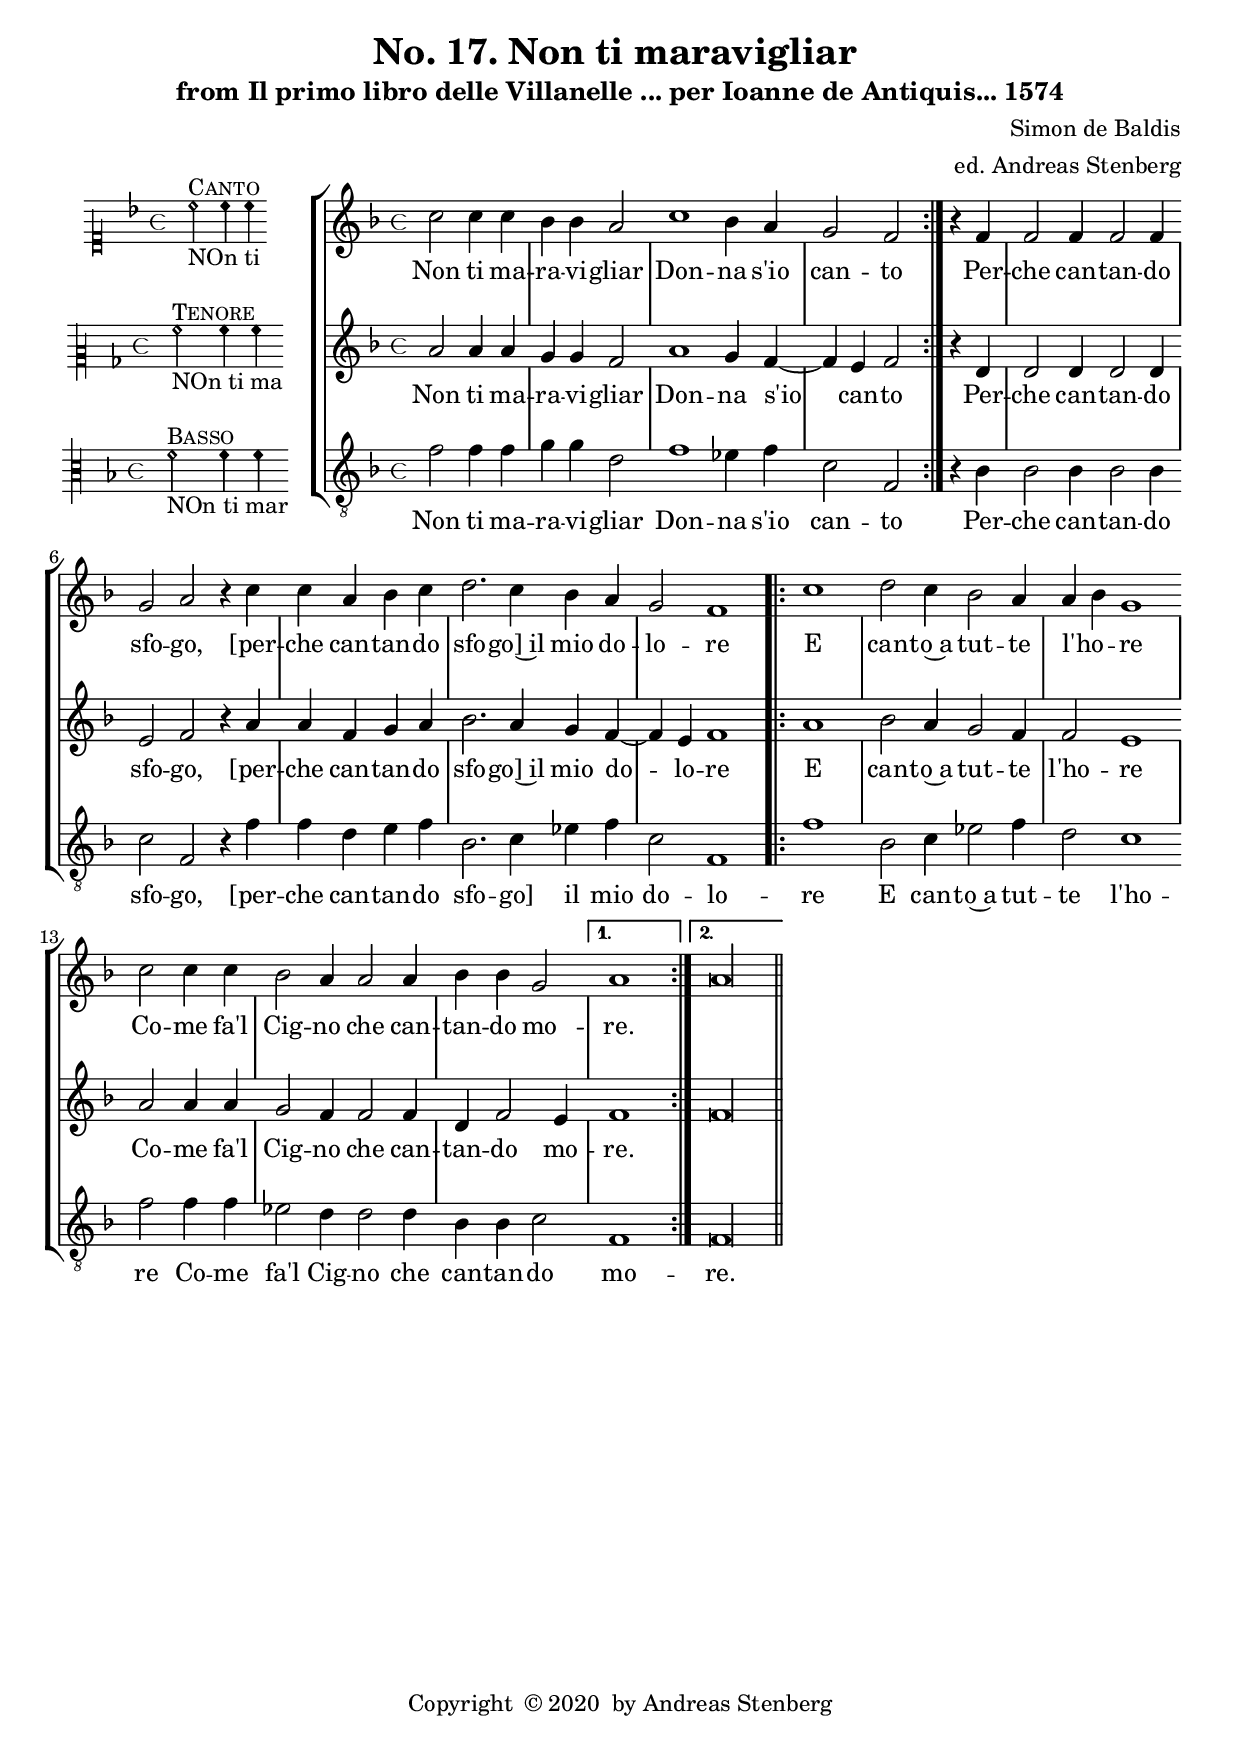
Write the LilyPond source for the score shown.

\version "2.18.0"
\include "deutsch.ly"
#(append! supported-clefs '(("mensural-f3" . ("clefs.mensural.f" 0 0))))
ficta = \once \set suggestAccidentals =##t
\header {
  title = "No. 17. Non ti maravigliar "
  subtitle = "from Il primo libro delle Villanelle ... per Ioanne de Antiquis... 1574"
  composer = "Simon de Baldis"
  arranger = "ed. Andreas Stenberg"
  poet = ""
  meter =""
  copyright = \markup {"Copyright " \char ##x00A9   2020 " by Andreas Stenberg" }
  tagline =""
}
global = {
  \key f \major
  \override Staff.TimeSignature.style = #'mensural
}
%% PDF p. 37-38.
sopMusic = \relative c' {

  \set Score.tempoHideNote = ##t
  \tempo 2 = 76
  \time 4/4
  \set Timing.measureLength = #(ly:make-moment 4/4)
  \override Staff.BarLine.transparent =##t
  \repeat volta 2 {
    c'2 c4 c4
    b4 b4 a2
    \set Timing.measureLength = #(ly:make-moment 6/4)
    c1 b4 a4
    g2 f2
    \revert Staff.BarLine.transparent
  }

  r4 f4
  \override Staff.BarLine.transparent =##t
  f2 f4 f2 f4
  g2 a2 r4 c4
  \set Timing.measureLength = #(ly:make-moment 4/4)
  c4 a4 b4 c4
  \set Timing.measureLength = #(ly:make-moment 6/4)
  d2. c4 b4 a4
  g2 f1
  \revert Staff.BarLine.transparent
  \repeat volta 2 {
    \set Timing.measureLength = #(ly:make-moment 4/4)
    c'1
    \override Staff.BarLine.transparent =##t
    \set Timing.measureLength = #(ly:make-moment 6/4)
    d2 c4 b2 a4
    a4( b4) g1
    \set Timing.measureLength = #(ly:make-moment 4/4)
    c2 c4 c4
    \set Timing.measureLength = #(ly:make-moment 6/4)
    b2 a4 a2 a4
    \set Timing.measureLength = #(ly:make-moment 4/4)
    b4 b4 g2
  }
  \alternative {
    { a1   \revert Staff.BarLine.transparent
    }
    { \cadenzaOn
      a\longa }
  }
  \bar "||"
}
sopWords = \lyricmode {
  Non ti ma -- ra -- vi -- gliar
  Don -- na s'io can -- to
  Per -- che can -- tan -- do sfo -- go,
  [per -- che can -- tan -- do sfo -- go]~il mio do -- lo -- re
  E can -- to~a tut -- te l'ho -- re
  Co -- me fa'l Cig -- no che can -- tan -- do mo -- re.
}
%% PDF p. 85-86.
altoMusic = \relative c' {
  \override Staff.BarLine.transparent =##t
  \repeat volta 2 {
    a'2 a4 a4 g4 g4
    f2 a1 g4 f4~
    f4 e4 f2
    \revert Staff.BarLine.transparent
  }

  r4 d4
  \override Staff.BarLine.transparent =##t
  d2 d4 d2 d4
  e2 f2 r4 a4
  a4 f4 g4 a4
  b2. a4 g4 f4~
  f4 e4 f1
\revert Staff.BarLine.transparent
  \repeat volta 2 {
    a1
  \override Staff.BarLine.transparent =##t
    b2 a4 g2 f4
    f2 e1
    a2 a4 a4
    g2 f4 f2 f4
    d4 f2 e4
  }
  \alternative {
    { f1 \revert Staff.BarLine.transparent }
    { f\longa }
  }


}

altoWords = \lyricmode {
  Non ti ma -- ra -- vi -- gliar
  Don -- na s'io can -- to
  Per -- che can -- tan -- do sfo -- go,
  [per -- che can -- tan -- do sfo -- go]~il mio do -- lo -- re
  E can -- to~a tut -- te l'ho -- re
  Co -- me fa'l Cig -- no che can -- tan -- do mo -- re.
}
%% PDF p.133 - 134.
bassMusic = \relative c {
  \override Staff.BarLine.transparent =##t
  \repeat volta 2 {
    f'2 f4 f4
    g4 g4 d2
    f1 es4 f4
    c2 f,2
    \revert Staff.BarLine.transparent
  }

  r4 b4
  \override Staff.BarLine.transparent =##t
  b2 b4 b2 b4
  c2 f,2 r4 f'4
  f4 d4 e4 f4
  b,2. c4 es4 f4
  c2 f,1

  \revert Staff.BarLine.transparent
  \repeat volta 2 {
    f'1
  \override Staff.BarLine.transparent =##t
    b,2 c4 es2 f4
    d2 c1
    f2 f4 f4
    es2 d4 d2 d4
    b4 b4 c2
  }
  \alternative {
    { f,1 \revert Staff.BarLine.transparent }
    { f\longa }
  }

}

bassWords = \lyricmode {
  Non ti ma -- ra -- vi -- gliar
  Don -- na s'io can -- to
  Per -- che can -- tan -- do sfo -- go,
  [per -- che can -- tan -- do sfo -- go]
  il mio do -- lo -- re
  E can -- to~a tut -- te l'ho -- re
  Co -- me fa'l Cig -- no che can -- tan -- do mo -- re.
}
incipitDiscantus = \markup {
  \score {
    {
      %      \set Staff.instrumentName = #"Tenor "
      \override NoteHead.style = #'neomensural
      \override Rest.style = #'neomensural
      \override Staff.TimeSignature.style = #'mensural
      \override Staff.KeySignature.style = #'petrucci
      \cadenzaOn
      \clef "petrucci-c1"
      \key f \major
      \time 4/4

      c''2^\markup { \smallCaps"Canto"}
      _"NOn ti "
      c''4 c''4
    }
    \layout {
      \context {
        \Voice
        \remove "Ligature_bracket_engraver"
        \consists "Mensural_ligature_engraver"
      }
      line-width = 4.5\cm
    }
  }
}


incipitAltus = \markup {
  \score {
    {
      %      \set Staff.instrumentName = #"Tenor "
      \override NoteHead.style = #'neomensural
      \override Rest.style = #'neomensural
      \override Staff.TimeSignature.style = #'mensural
      \cadenzaOn
      \clef "petrucci-c2"
      \key f \major
      \time 4/4
      a'2^\markup \smallCaps"Tenore"
      _"NOn ti ma"
      a'4 a'
    }
    \layout {
      \context {
        \Voice
        \remove "Ligature_bracket_engraver"
        \consists "Mensural_ligature_engraver"
      }
      line-width = 4.5\cm
    }
  }
}


incipitBassus = \markup {
  \score {
    {
      %      \set Staff.instrumentName = #"Tenor "
      \override NoteHead.style = #'neomensural
      \override Rest.style = #'neomensural
      \override Staff.TimeSignature.style = #'mensural
      \cadenzaOn
      \clef "petrucci-c3"
      \key f \major
      \time 4/4
      f'2^\markup \smallCaps"Basso"
      _"NOn ti mar"
      f'4 f'4
    }
    \layout {
      \context {
        \Voice
        \remove "Ligature_bracket_engraver"
        \consists "Mensural_ligature_engraver"
      }
      line-width = 4.5\cm
    }
  }
}


\score {
  <<
    \new StaffGroup \with {
      \override VerticalAxisGroup.staff-staff-spacing = #'((basic-distance . 12))
    } <<
      \new Staff = treble <<
        \set Staff.instrumentName = \incipitDiscantus
        \new Voice = "sopranos" {
          \set  Staff.midiInstrument ="choir aahs"
          %	\voiceOne
          << \global \sopMusic >>
        }
      >>
      \new Lyrics = sopranos { s1 }

      \new Staff = "medius" <<
        \set Staff.instrumentName = \incipitAltus

        \new Voice = "altos" {
          %	\voiceTwo
          \set  Staff.midiInstrument ="choir aahs"
          << \global \altoMusic >>
        }
      >>

      \new Lyrics = "altos" { s1 }

      \new Staff ="basses" {
        \set Staff.instrumentName = \incipitBassus

        \new Voice = "basses" {
          \set  Staff.midiInstrument ="choir aahs"
          \clef "treble_8"
          %	\voiceTwo
          << \global \bassMusic >>
        }
      }
    >>
    \new Lyrics = basses { s1 }

    \context Lyrics = sopranos \lyricsto sopranos \sopWords
    \context Lyrics = altos \lyricsto altos \altoWords
    \context Lyrics = basses \lyricsto basses \bassWords
  >>
  \layout {
    \context {
      \Score
      % no bars in staves
      %      \override BarLine.transparent = ##t

    }
    % the next three instructions keep the lyrics between the bar lines
    \context {
      \Lyrics
      \consists "Bar_engraver"
      \override BarLine.transparent = ##t
    }
    \context {
      \StaffGroup
      \consists "Separating_line_group_engraver"
    }
    \context {
      \Voice
      % no slurs
      \override Slur.transparent = ##t
      % Comment in the below "\remove" command to allow line
      % breaking also at those barlines where a note overlaps
      % into the next bar.  The command is commented out in this
      % short example score, but especially for large scores, you
      % will typically yield better line breaking and thus improve
      % overall spacing if you comment in the following command.
      %\remove "Forbid_line_break_engraver"
    }
    indent = 4.5\cm
  }

}

\markup {
  \fill-line {
    \column {
      \line { \justify-string #"Il mio cantar è piu d'un mesto pianto

Che si mai gusta il tuo dolce liquore

Non giugera a quell' hore

Come fà'l ..." }

      \vspace #1.5
      \line { \justify-string #"Porcia tu so la ti potrai dar vanto

D'haver riduttò in vita il servitore

C'have a finito l'hore

Come fà'l ..." }

      \vspace #1.5
      \line { \justify-string #"Tal che patrona mia amata tanto

Fa che fia ver il caanto exteriore

Simil a quel del core

E non Cigno che cantando more." }

      \vspace #1.5
    }
  }
}

\score {
  \unfoldRepeats
  <<
    \new StaffGroup <<
      \new Staff = treble <<
        \set Staff.instrumentName = \incipitDiscantus
        \new Voice = "sopranos" {
          \set  Staff.midiInstrument ="choir aahs"
          %	\voiceOne
          << \global \sopMusic >>
        }
      >>
      \new Lyrics = sopranos { s1 }

      \new Staff = "medius" <<
        \set Staff.instrumentName = \incipitAltus

        \new Voice = "altos" {
          %	\voiceTwo
          \set  Staff.midiInstrument ="choir aahs"
          << \global \altoMusic >>
        }
      >>

      \new Lyrics = "altos" { s1 }

      \new Staff ="basses" {
        \set Staff.instrumentName = \incipitBassus

        \new Voice = "basses" {
          \set  Staff.midiInstrument ="choir aahs"
          \clef "G_8"
          %	\voiceTwo
          << \global \bassMusic >>
        }
      }
    >>
    \new Lyrics = basses { s1 }

    \context Lyrics = sopranos \lyricsto sopranos \sopWords
    \context Lyrics = altos \lyricsto altos \altoWords
    \context Lyrics = basses \lyricsto basses \bassWords
  >>
  \midi {}
}
\paper {
  ragged-bottom = ##t
  ragged-last-bottom = ##t
  ragged-last = ##t
}

%{
convert-ly.py (GNU LilyPond) 2.18.2  convert-ly.py: Processing `'...
Applying conversion: 2.15.7, 2.15.9, 2.15.10, 2.15.16, 2.15.17,
2.15.18, 2.15.19, 2.15.20, 2.15.25, 2.15.32, 2.15.39, 2.15.40,
2.15.42, 2.15.43, 2.16.0, 2.17.0, 2.17.4, 2.17.5, 2.17.6, 2.17.11,
2.17.14, 2.17.15, 2.17.18, 2.17.19, 2.17.20, 2.17.25, 2.17.27,
2.17.29, 2.17.97, 2.18.0
%}
